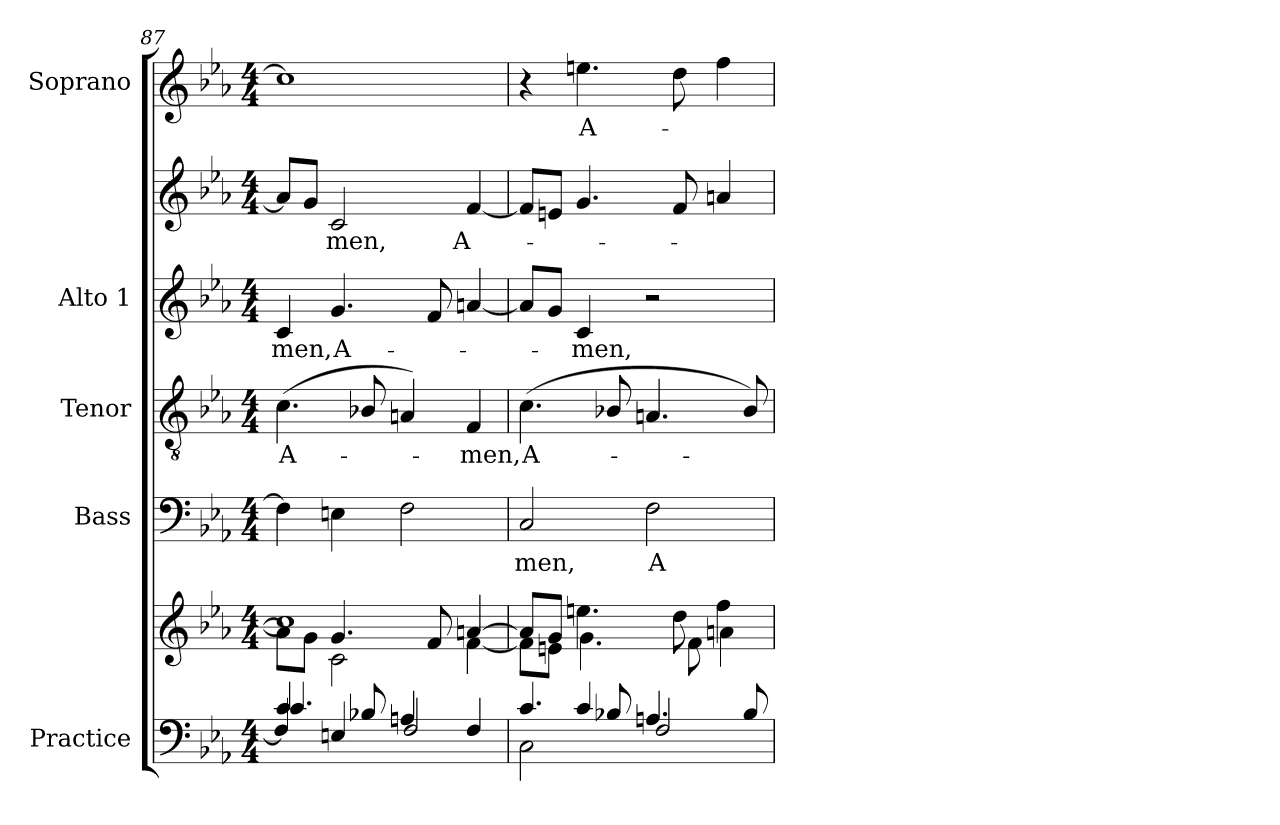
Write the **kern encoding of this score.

**kern	**kern	**kern	**text	**kern	**text	**kern	**text	**kern	**text	**kern	**text
*part5	*part5	*part4	*part4	*part3	*part3	*part2	*part2	*part2	*part2	*part1	*part1
*staff7	*staff6	*staff5	*staff5	*staff4	*staff4	*staff3	*staff3	*staff2	*staff2	*staff1	*staff1
*I"Practice	*	*I"Bass	*	*I"Tenor	*	*I"Alto 1	*	*	*	*I"Soprano	*
*	*	*I'B	*	*I'T	*	*I'A	*	*	*	*I'S	*
*clefF4	*clefG2	*clefF4	*	*clefGv2	*	*clefG2	*	*clefG2	*	*clefG2	*
*k[b-e-a-]	*k[b-e-a-]	*k[b-e-a-]	*	*k[b-e-a-]	*	*k[b-e-a-]	*	*k[b-e-a-]	*	*k[b-e-a-]	*
*E-:	*E-:	*E-:	*	*E-:	*	*E-:	*	*E-:	*	*E-:	*
*M4/4	*M4/4	*M4/4	*	*M4/4	*	*M4/4	*	*M4/4	*	*M4/4	*
=87	=87	=87	=87	=87	=87	=87	=87	=87	=87	=87	=87
*^	*^	*	*	*	*	*	*	*	*	*	*
*	*^	*	*^	*	*	*	*	*	*	*	*	*	*
!	!	!	!	!	!	!	!	!	!LO:LY:b	!	!LO:LY:b	!	!	!	!
4c/	4.c/	4F]	1cc/]	8a\L]	4ryy	4F]	.	(<4.c	A-	4c	men,	8aL]	.	1cc]	.
.	.	.	.	8g\J	.	.	.	.	.	.	.	8gJ	.	.	.
!	!	!	!	!	!	!	!	!	!	!	!LO:LY:b	!	!LO:LY:b	!	!
2.ryy	.	4En	.	2c\	4.g	4En	.	.	.	4.g	A-	2c	-men,	.	.
.	8B-X/	.	.	.	.	.	.	8B-X/	.	.	.	.	.	.	.
.	4An/	2F	.	.	.	2F	.	4An)	.	.	.	.	.	.	.
.	.	.	.	.	8f	.	.	.	.	8f	.	.	.	.	.
!	!	!	!	!	!	!	!	!	!LO:LY:b	!	!	!	!LO:LY:b	!	!
.	4F/	.	.	[4f	[4an	.	.	4F	men,	[4an	.	[4f	A-	.	.
=88	=88	=88	=88	=88	=88	=88	=88	=88	=88	=88	=88	=88	=88	=88	=88
!	!	!	!	!	!	!	!LO:LY:b	!	!LO:LY:b	!	!	!	!	!	!
4ryy	4.c/	2C\	4ryy	8fL]	8aL]	2C	men,	(<4.c	A-	8aL]	.	8fL]	.	4r	.
.	.	.	.	8enJ	8gJ	.	.	.	.	8gJ	.	8enJ	.	.	.
!	!	!	!	!	!	!	!	!	!	!	!LO:LY:b	!	!	!	!LO:LY:b
4c/	.	.	4.een\	4.g\	4ryy	.	.	.	.	4c	men,	4.g	.	4.een	A-
.	8B-X/	.	.	.	.	.	.	8B-X/	.	.	.	.	.	.	.
!	!	!	!	!	!	!	!LO:LY:b	!	!	!	!	!	!	!	!
2ryy	4.An/	2F	.	.	2ryy	2F	A-	4.An	.	2r	.	.	.	.	.
.	.	.	8dd\	8f\	.	.	.	.	.	.	.	8f	.	8dd	.
.	.	.	4ff\	4an\	.	.	.	.	.	.	.	4an	.	4ff	.
.	8B-/	.	.	.	.	.	.	8B-/)	.	.	.	.	.	.	.
*v	*v	*v	*	*	*	*	*	*	*	*	*	*	*	*	*
*	*v	*v	*v	*	*	*	*	*	*	*	*	*	*
=	=	=	=	=	=	=	=	=	=	=	=
*-	*-	*-	*-	*-	*-	*-	*-	*-	*-	*-	*-
